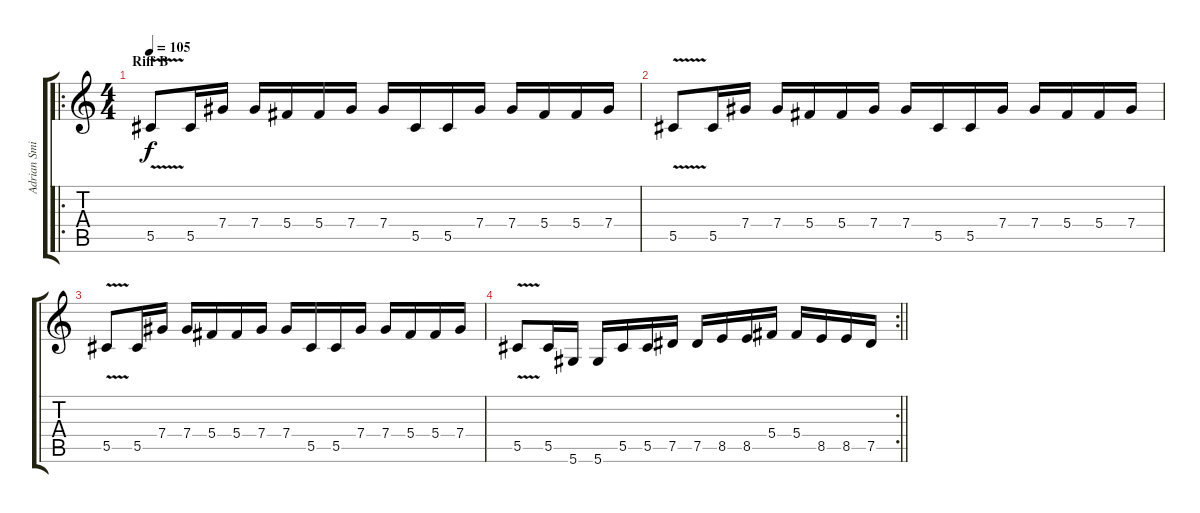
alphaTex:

\track ("Adrian Smith" "Adrian Smi") {instrument distortionguitar}
\staff {score tabs}
\tuning (Eb4 Bb3 Gb3 Db3 Ab2 Eb2) {hide}
\ro
\ts (4 4)
\section ("" "Riff B")
\tempo 105
\clef g2
\ks c
5.5{v}.8{dy f instrument distortionguitar} 5.5.16 7.4.16 7.4.16 5.4.16 5.4.16 7.4.16 7.4.16 5.5.16 5.5.16 7.4.16 7.4.16 5.4.16 5.4.16 7.4.16 |
5.5{v}.8 5.5.16 7.4.16 7.4.16 5.4.16 5.4.16 7.4.16 7.4.16 5.5.16 5.5.16 7.4.16 7.4.16 5.4.16 5.4.16 7.4.16 |
5.5{v}.8 5.5.16 7.4.16 7.4.16 5.4.16 5.4.16 7.4.16 7.4.16 5.5.16 5.5.16 7.4.16 7.4.16 5.4.16 5.4.16 7.4.16 |
\rc 2
\barLineRight lightlight
5.5{v}.8 5.5.16 5.6.16 5.6.16 5.5.16 5.5.16 7.5.16 7.5.16 8.5.16 8.5.16 5.4.16 5.4.16 8.5.16 8.5.16 7.5.16
